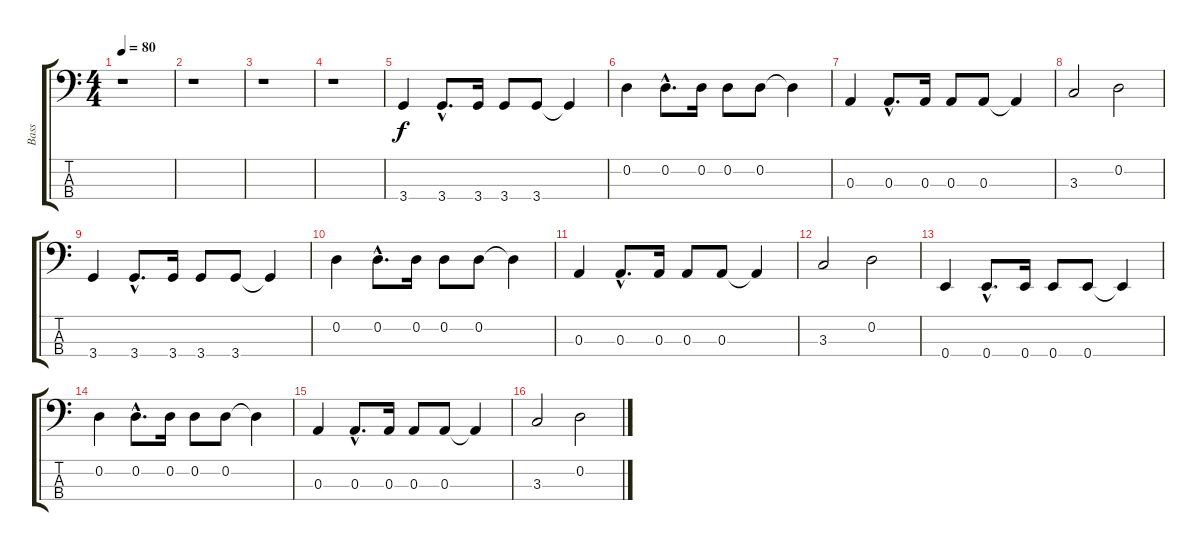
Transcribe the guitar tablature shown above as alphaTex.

\track ("Bass" "Bass") {instrument electricbassfinger}
\staff {score tabs}
\tuning (G2 D2 A1 E1) {hide}
\ts (4 4)
\tempo 80
\clef f4
\ks c
r.1{dy f instrument electricbassfinger} |
r.1 |
r.1 |
r.1 |
3.4.4 3.4{hac}.8{d} 3.4.16 3.4.8 3.4.8 3.4{t}.4 |
0.2.4 0.2{hac}.8{d} 0.2.16 0.2.8 0.2.8 0.2{t}.4 |
0.3.4 0.3{hac}.8{d} 0.3.16 0.3.8 0.3.8 0.3{t}.4 |
3.3.2 0.2.2 |
3.4.4 3.4{hac}.8{d} 3.4.16 3.4.8 3.4.8 3.4{t}.4 |
0.2.4 0.2{hac}.8{d} 0.2.16 0.2.8 0.2.8 0.2{t}.4 |
0.3.4 0.3{hac}.8{d} 0.3.16 0.3.8 0.3.8 0.3{t}.4 |
3.3.2 0.2.2 |
0.4.4 0.4{hac}.8{d} 0.4.16 0.4.8 0.4.8 0.4{t}.4 |
0.2.4 0.2{hac}.8{d} 0.2.16 0.2.8 0.2.8 0.2{t}.4 |
0.3.4 0.3{hac}.8{d} 0.3.16 0.3.8 0.3.8 0.3{t}.4 |
3.3.2 0.2.2
